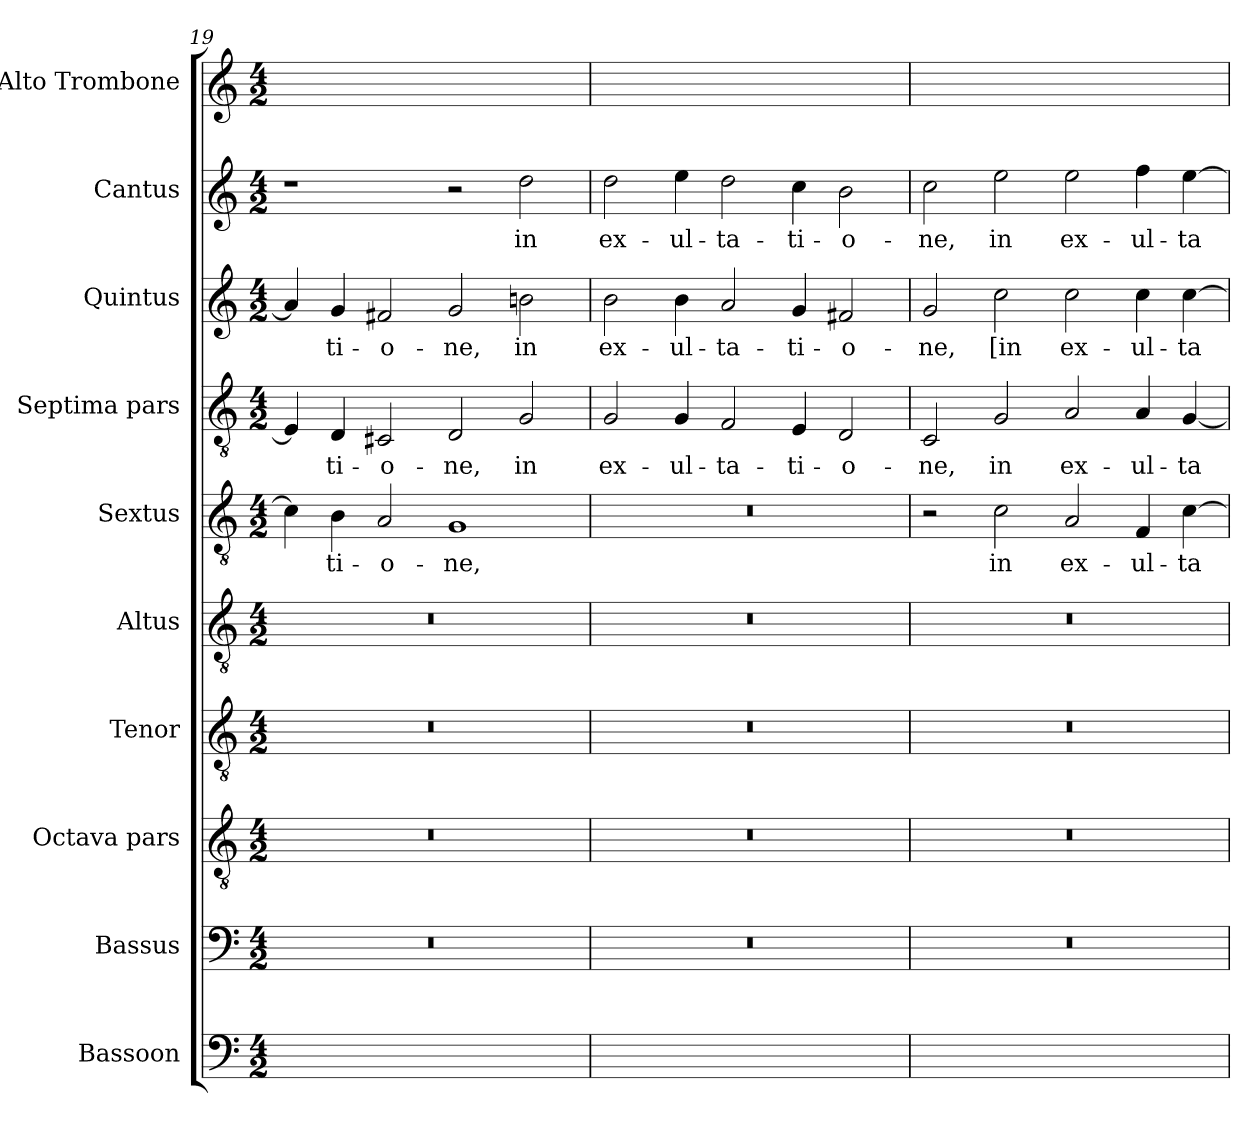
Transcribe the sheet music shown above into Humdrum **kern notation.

**kern	**kern	**kern	**kern	**kern	**kern	**text	**kern	**text	**kern	**text	**kern	**text	**kern	**text
*part10	*part9	*part8	*part7	*part6	*part5	*part5	*part4	*part4	*part3	*part3	*part2	*part2	*part1	*part1
*staff10	*staff9	*staff8	*staff7	*staff6	*staff5	*staff5	*staff4	*staff4	*staff3	*staff3	*staff2	*staff2	*staff1	*staff1
*I"Bassoon	*I"Bassus	*I"Octava pars	*I"Tenor	*I"Altus	*I"Sextus	*	*I"Septima pars	*	*I"Quintus	*	*I"Cantus	*	*I"Alto Trombone	*
*I'Bsn.	*I'B.	*	*I'T.	*I'A.	*	*	*	*	*	*	*I'C.	*	*I'A. Tbn.	*
*clefF4	*clefF4	*clefGv2	*clefGv2	*clefGv2	*clefGv2	*	*clefGv2	*	*clefG2	*	*clefG2	*	*clefG2	*
*	*	*ITrd7c12	*ITrd7c12	*ITrd7c12	*ITrd7c12	*	*	*	*	*	*	*	*	*
*k[]	*k[]	*k[]	*k[]	*k[]	*k[]	*	*k[]	*	*k[]	*	*k[]	*	*k[]	*
*C:	*C:	*C:	*C:	*C:	*C:	*	*C:	*	*C:	*	*C:	*	*C:	*
*M4/2	*M4/2	*M4/2	*M4/2	*M4/2	*M4/2	*	*M4/2	*	*M4/2	*	*M4/2	*	*M4/2	*
=19	=19	=19	=19	=19	=19	=19	=19	=19	=19	=19	=19	=19	=19	=19
!	!LO:N:vis=1	!LO:N:vis=1	!LO:N:vis=1	!LO:N:vis=1	!	!	!	!	!	!	!	!	!	!
0ryy	0r	0r	0r	0r	4C\]	.	4E/]	.	4a/]	.	1r	.	1ryy	.
!	!	!	!	!	!	!LO:LY:b	!	!LO:LY:b	!	!LO:LY:b	!	!	!	!
.	.	.	.	.	4BB\	-ti-	4D/	-ti-	4g/	-ti-	.	.	.	.
!	!	!	!	!	!	!LO:LY:b	!	!LO:LY:b	!	!LO:LY:b	!	!	!	!
.	.	.	.	.	2AA/	-o-	2C#X/	-o-	2f#X/	-o-	.	.	.	.
!	!	!	!	!	!	!LO:LY:b	!	!LO:LY:b	!	!LO:LY:b	!	!	!	!
.	.	.	.	.	1GG	-ne,	2D/	-ne,	2g/	-ne,	2r	.	2ryy	.
!	!	!	!	!	!	!	!	!LO:LY:b	!	!LO:LY:b	!	!LO:LY:b	!	!
.	.	.	.	.	.	.	2G/	in	2bn\	in	2dd\	in	2dd\yy	in
=20	=20	=20	=20	=20	=20	=20	=20	=20	=20	=20	=20	=20	=20	=20
!	!LO:N:vis=1	!LO:N:vis=1	!LO:N:vis=1	!LO:N:vis=1	!LO:N:vis=1	!	!	!LO:LY:b	!	!LO:LY:b	!	!LO:LY:b	!	!
0ryy	0r	0r	0r	0r	0r	.	2G/	ex-	2b\	ex-	2dd\	ex-	2dd\yy	ex-
!	!	!	!	!	!	!	!	!LO:LY:b	!	!LO:LY:b	!	!LO:LY:b	!	!
.	.	.	.	.	.	.	4G/	-ul-	4b\	-ul-	4ee\	-ul-	4ee\yy	-ul-
!	!	!	!	!	!	!	!	!LO:LY:b	!	!LO:LY:b	!	!LO:LY:b	!	!
.	.	.	.	.	.	.	2F/	-ta-	2a/	-ta-	2dd\	-ta-	2dd\yy	-ta-
!	!	!	!	!	!	!	!	!LO:LY:b	!	!LO:LY:b	!	!LO:LY:b	!	!
.	.	.	.	.	.	.	4E/	-ti-	4g/	-ti-	4cc\	-ti-	4cc\yy	-ti-
!	!	!	!	!	!	!	!	!LO:LY:b	!	!LO:LY:b	!	!LO:LY:b	!	!
.	.	.	.	.	.	.	2D/	-o-	2f#X/	-o-	2b\	-o-	2b\yy	-o-
!!LO:LB:g=z
=21	=21	=21	=21	=21	=21	=21	=21	=21	=21	=21	=21	=21	=21	=21
!	!LO:N:vis=1	!LO:N:vis=1	!LO:N:vis=1	!LO:N:vis=1	!	!	!	!LO:LY:b	!	!LO:LY:b	!	!LO:LY:b	!	!
0ryy	0r	0r	0r	0r	2r	.	2C/	-ne,	2g/	-ne,	2cc\	-ne,	2cc\yy	-ne,
!	!	!	!	!	!	!LO:LY:b	!	!LO:LY:b	!	!LO:LY:b	!	!LO:LY:b	!	!
.	.	.	.	.	2C\	in	2G/	in	2cc\	[in	2ee\	in	2ee\yy	in
!	!	!	!	!	!	!LO:LY:b	!	!LO:LY:b	!	!LO:LY:b	!	!LO:LY:b	!	!
.	.	.	.	.	2AA/	ex-	2A/	ex-	2cc\	ex-	2ee\	ex-	2ee\yy	ex-
!	!	!	!	!	!	!LO:LY:b	!	!LO:LY:b	!	!LO:LY:b	!	!LO:LY:b	!	!
.	.	.	.	.	4FF/	-ul-	4A/	-ul-	4cc\	-ul-	4ff\	-ul-	4ff\yy	-ul-
!	!	!	!	!	!	!LO:LY:b	!	!LO:LY:b	!	!LO:LY:b	!	!LO:LY:b	!	!
.	.	.	.	.	[4C\	-ta-	[4G/	-ta-	[4cc\	-ta-	[4ee\	-ta-	[4ee\yy	-ta-
=	=	=	=	=	=	=	=	=	=	=	=	=	=	=
*-	*-	*-	*-	*-	*-	*-	*-	*-	*-	*-	*-	*-	*-	*-
